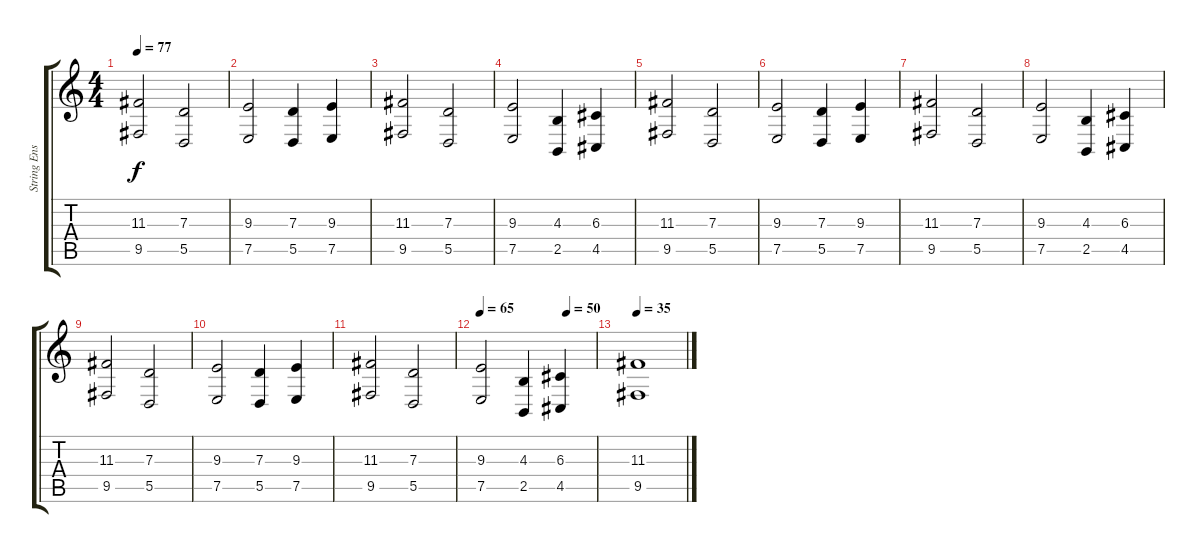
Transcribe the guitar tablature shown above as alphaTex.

\track ("String Ensemble" "String Ens") {instrument stringensemble1}
\staff {score tabs}
\tuning (E4 B3 G3 D3 A2 E2) {hide}
\ts (4 4)
\tempo 77
\clef g2
\ks c
(11.3 9.5).2{dy f} (7.3 5.5).2 |
(9.3 7.5).2 (7.3 5.5).4 (9.3 7.5).4 |
(11.3 9.5).2 (7.3 5.5).2 |
(9.3 7.5).2 (4.3 2.5).4 (6.3 4.5).4 |
(11.3 9.5).2 (7.3 5.5).2 |
(9.3 7.5).2 (7.3 5.5).4 (9.3 7.5).4 |
(11.3 9.5).2 (7.3 5.5).2 |
(9.3 7.5).2 (4.3 2.5).4 (6.3 4.5).4 |
(11.3 9.5).2 (7.3 5.5).2 |
(9.3 7.5).2 (7.3 5.5).4 (9.3 7.5).4 |
(11.3 9.5).2 (7.3 5.5).2 |
\tempo 65
\tempo (50 0.75)
(9.3 7.5).2 (4.3 2.5).4 (6.3 4.5).4 |
\tempo 35
(11.3 9.5).1
